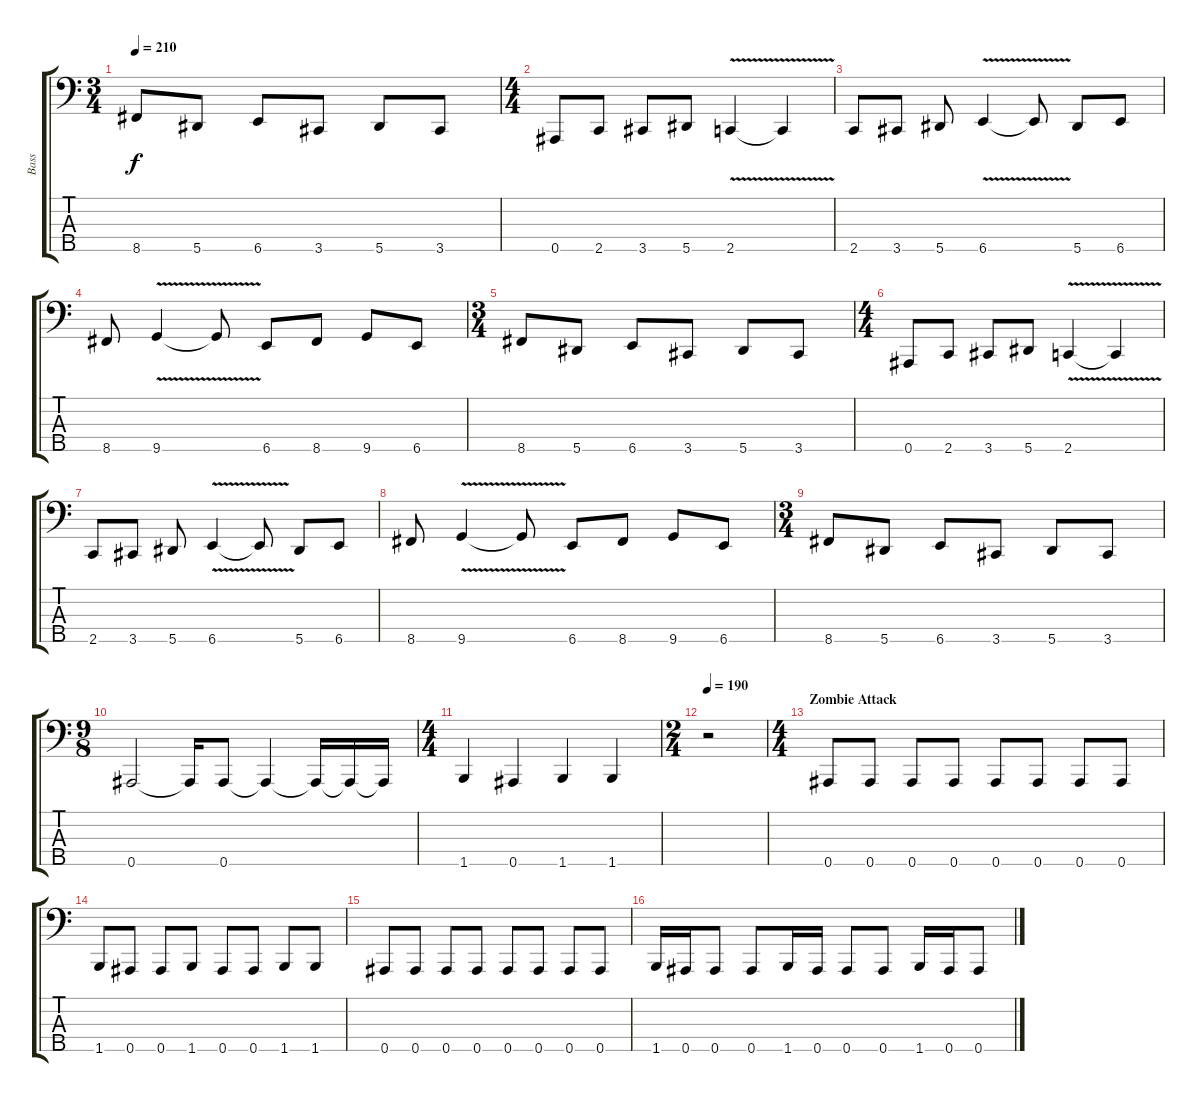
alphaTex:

\track ("Bass" "Bass") {instrument electricbassfinger}
\staff {score tabs}
\tuning (Gb2 Db2 Ab1 Eb1 Bb0) {hide}
\ts (3 4)
\tempo 210
\clef f4
\ks c
8.5.8{dy f} 5.5.8 6.5.8 3.5.8 5.5.8 3.5.8 |
\ts (4 4)
0.5.8 2.5.8 3.5.8 5.5.8 2.5{v}.4 2.5{t}.4 |
2.5.8 3.5.8 5.5.8 6.5{v}.4 6.5{t}.8 5.5.8 6.5.8 |
8.5.8 9.5{v}.4 9.5{t}.8 6.5.8 8.5.8 9.5.8 6.5.8 |
\ts (3 4)
8.5.8 5.5.8 6.5.8 3.5.8 5.5.8 3.5.8 |
\ts (4 4)
0.5.8 2.5.8 3.5.8 5.5.8 2.5{v}.4 2.5{t}.4 |
2.5.8 3.5.8 5.5.8 6.5{v}.4 6.5{t}.8 5.5.8 6.5.8 |
8.5.8 9.5{v}.4 9.5{t}.8 6.5.8 8.5.8 9.5.8 6.5.8 |
\ts (3 4)
8.5.8 5.5.8 6.5.8 3.5.8 5.5.8 3.5.8 |
\ts (9 8)
0.5.2 0.5{t}.16 0.5.8 0.5{t}.4 0.5{t}.16 0.5{t}.16 0.5{t}.16 |
\ts (4 4)
1.5.4 0.5.4 1.5.4 1.5.4 |
\ts (2 4)
\tempo 190
r.2 |
\ts (4 4)
\section ("" "Zombie Attack")
0.5.8 0.5.8 0.5.8 0.5.8 0.5.8 0.5.8 0.5.8 0.5.8 |
1.5.8 0.5.8 0.5.8 1.5.8 0.5.8 0.5.8 1.5.8 1.5.8 |
0.5.8 0.5.8 0.5.8 0.5.8 0.5.8 0.5.8 0.5.8 0.5.8 |
1.5.16 0.5.16 0.5.8 0.5.8 1.5.16 0.5.16 0.5.8 0.5.8 1.5.16 0.5.16 0.5.8
